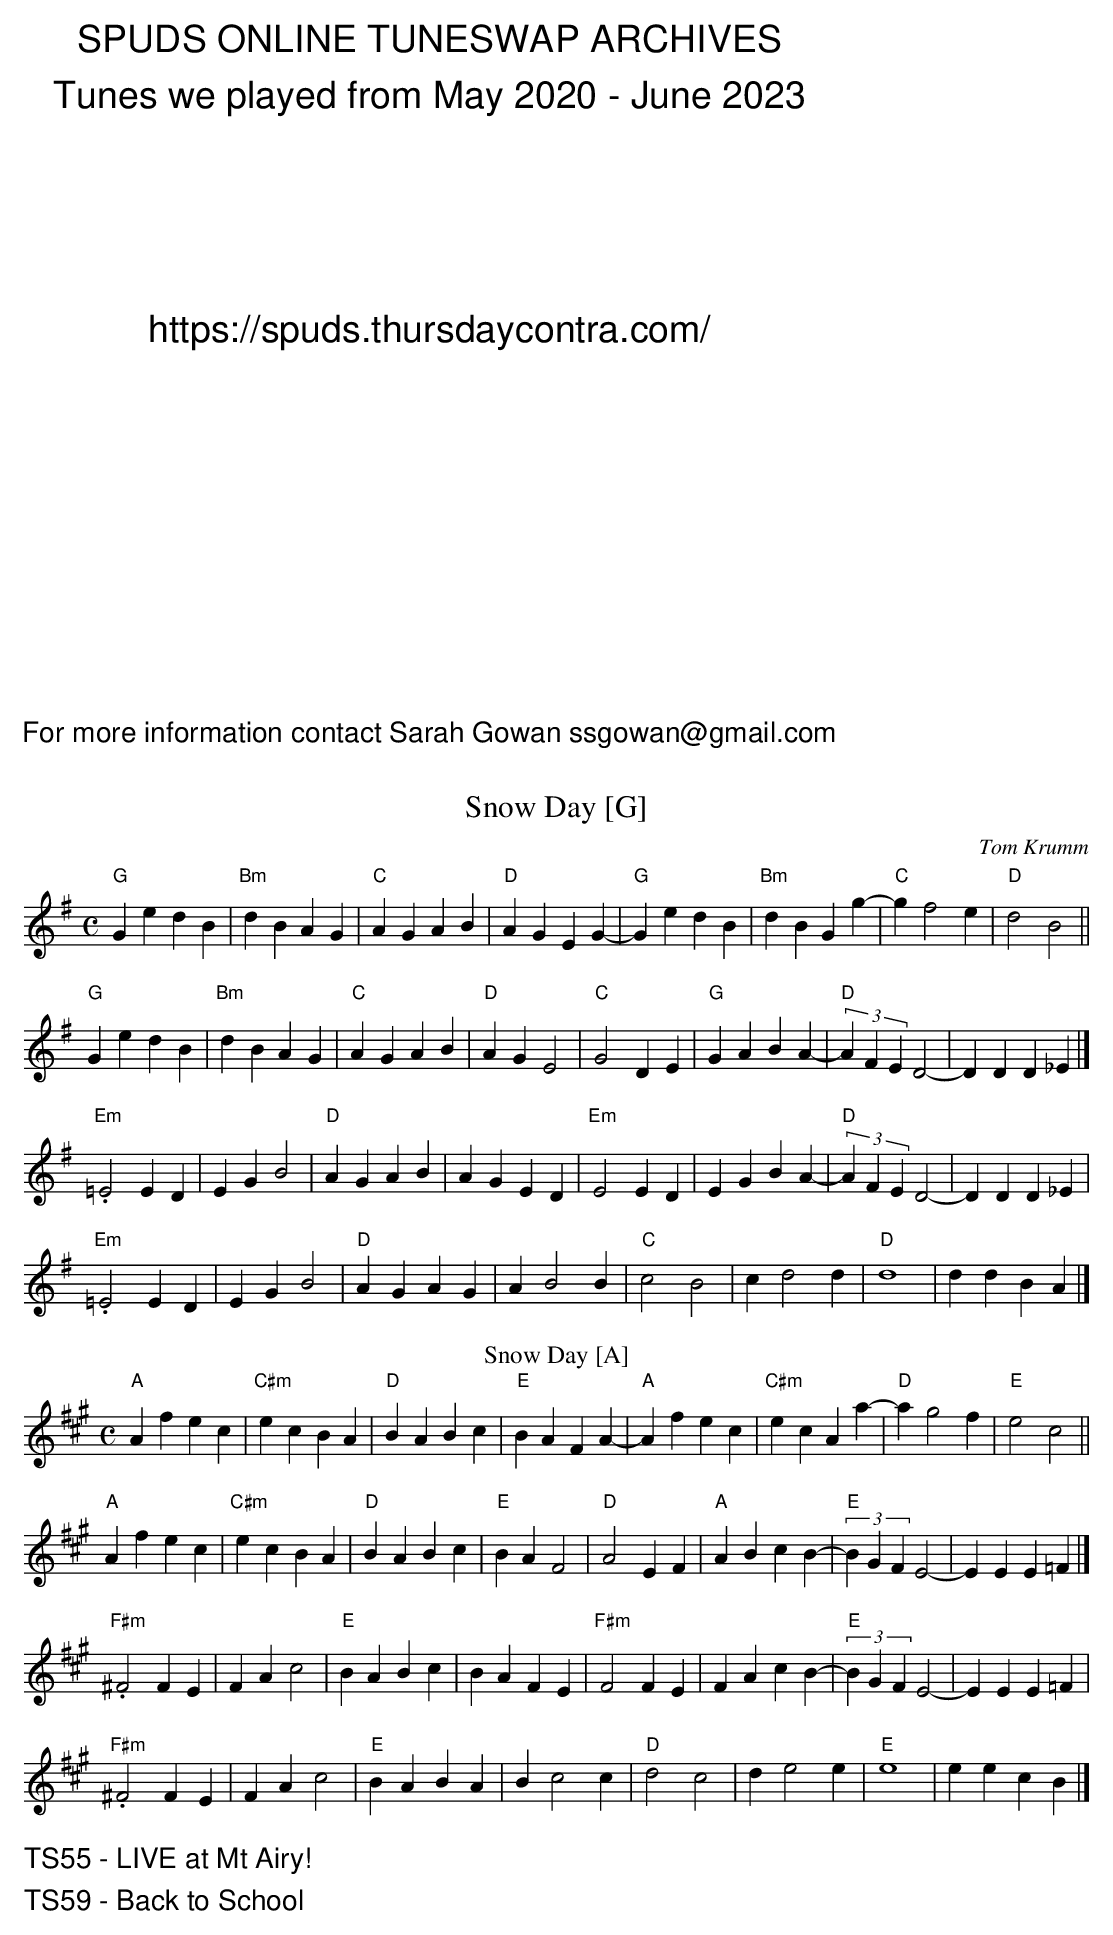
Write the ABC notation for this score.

X:1
T:Snow Day [G]
C:Tom Krumm
M:C
L:1/8
K:G
"G"G2e2d2B2|"Bm"d2B2A2G2|"C"A2G2A2B2|"D"A2G2E2G2-|\
"G"G2e2d2B2|"Bm"d2B2G2g2-|"C"g2f4e2|"D" d4B4||
"G"G2e2d2B2|"Bm"d2B2A2G2|"C"A2G2A2B2|"D"A2G2E4|\
"C"G4D2E2|"G"G2A2B2A2-|"D"(3A2F2E2D4-|D2D2D2_E2|]
"Em".=E4E2D2|E2G2B4|"D"A2G2A2B2|A2G2E2D2|"Em"E4E2D2|E2G2B2A2-|"D"(3A2F2E2D4-|D2D2D2_E2|
"Em".=E4E2D2|E2G2B4|"D"A2G2A2G2|A2B4B2|"C"c4B4|c2d4d2|"D"d8|d2d2B2A2|]
T:Snow Day [A]
M:C
L:1/8
K:Amaj
"A"A2f2e2c2|"C#m"e2c2B2A2|"D"B2A2B2c2|"E"B2A2F2A2-|\
"A"A2f2e2c2|"C#m"e2c2A2a2-|"D"a2g4f2|"E" e4c4||
"A"A2f2e2c2|"C#m"e2c2B2A2|"D"B2A2B2c2|"E"B2A2F4|\
"D"A4E2F2|"A"A2B2c2B2-|"E"(3B2G2F2E4-|E2E2E2=F2|]
"F#m".^F4F2E2|F2A2c4|"E"B2A2B2c2|B2A2F2E2|"F#m"F4F2E2|F2A2c2B2-|"E"(3B2G2F2E4-|E2E2E2=F2|
"F#m".^F4F2E2|F2A2c4|"E"B2A2B2A2|B2c4c2|"D"d4c4|d2e4e2|"E"e8|e2e2c2B2|]
